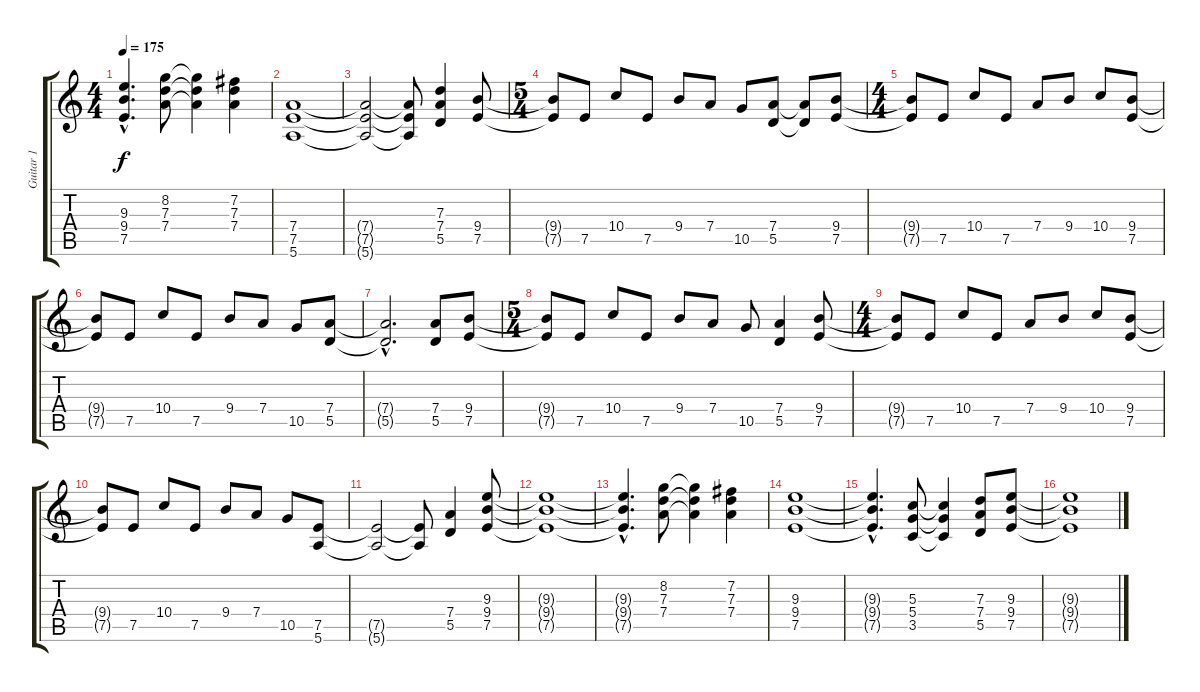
\track ("Guitar 1" "Guitar 1") {instrument distortionguitar}
\staff {score tabs}
\tuning (E4 B3 G3 D3 A2 E2) {hide}
\ts (4 4)
\tempo 175
\clef g2
\ks c
(9.3{hac t} 9.4{hac t} 7.5{hac t}).4{d dy f} (8.2 7.3 7.4).8 (8.2{t} 7.3{t} 7.4{t}).4 (7.2 7.3 7.4).4 |
(7.4 7.5 5.6).1 |
(7.4{t} 7.5{t} 5.6{t}).2 (7.4{t} 7.5{t} 5.6{t}).8 (7.3 7.4 5.5).4 (9.4 7.5).8 |
\ts (5 4)
(9.4{t} 7.5{t}).8 7.5.8 10.4.8 7.5.8 9.4.8 7.4.8 10.5.8 (7.4 5.5).8 (7.4{t} 5.5{t}).8 (9.4 7.5).8 |
\ts (4 4)
(9.4{t} 7.5{t}).8 7.5.8 10.4.8 7.5.8 7.4.8 9.4.8 10.4.8 (9.4 7.5).8 |
(9.4{t} 7.5{t}).8 7.5.8 10.4.8 7.5.8 9.4.8 7.4.8 10.5.8 (7.4 5.5).8 |
(7.4{hac t} 5.5{hac t}).2{d} (7.4 5.5).8 (9.4 7.5).8 |
\ts (5 4)
(9.4{t} 7.5{t}).8 7.5.8 10.4.8 7.5.8 9.4.8 7.4.8 10.5.8 (7.4 5.5).4 (9.4 7.5).8 |
\ts (4 4)
(9.4{t} 7.5{t}).8 7.5.8 10.4.8 7.5.8 7.4.8 9.4.8 10.4.8 (9.4 7.5).8 |
(9.4{t} 7.5{t}).8 7.5.8 10.4.8 7.5.8 9.4.8 7.4.8 10.5.8 (7.5 5.6).8 |
(7.5{t} 5.6{t}).2 (7.5{t} 5.6{t}).8 (7.4 5.5).4 (9.3 9.4 7.5).8 |
(9.3{t} 9.4{t} 7.5{t}).1 |
(9.3{hac t} 9.4{hac t} 7.5{hac t}).4{d} (8.2 7.3 7.4).8 (8.2{t} 7.3{t} 7.4{t}).4 (7.2 7.3 7.4).4 |
(9.3 9.4 7.5).1 |
(9.3{hac t} 9.4{hac t} 7.5{hac t}).4{d} (5.3 5.4 3.5).8 (5.3{t} 5.4{t} 3.5{t}).4 (7.3 7.4 5.5).8 (9.3 9.4 7.5).8 |
(9.3{t} 9.4{t} 7.5{t}).1
